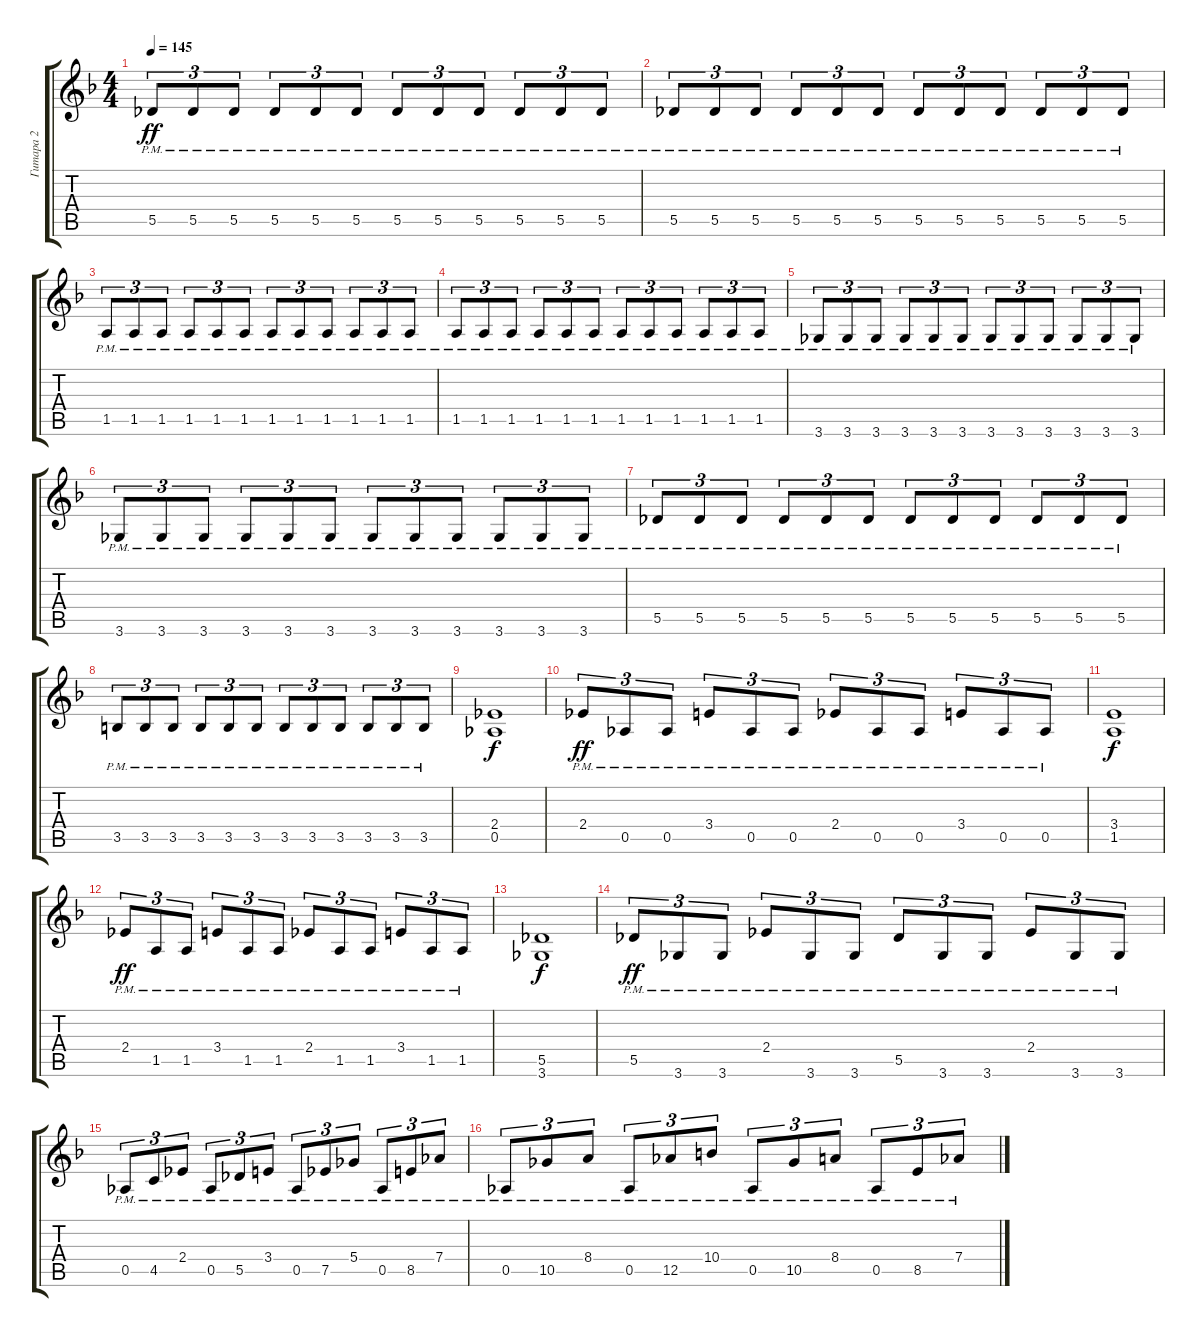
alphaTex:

\track ("Гитара 2" "Гитара 2") {instrument distortionguitar}
\staff {score tabs}
\tuning (Eb4 Bb3 Gb3 Db3 Ab2 Eb2) {hide}
\ts (4 4)
\tempo 145
\clef g2
\ks dminor
5.5{pm}.8{tu (3 2) dy ff} 5.5{pm}.8{tu (3 2)} 5.5{pm}.8{tu (3 2)} 5.5{pm}.8{tu (3 2)} 5.5{pm}.8{tu (3 2)} 5.5{pm}.8{tu (3 2)} 5.5{pm}.8{tu (3 2)} 5.5{pm}.8{tu (3 2)} 5.5{pm}.8{tu (3 2)} 5.5{pm}.8{tu (3 2)} 5.5{pm}.8{tu (3 2)} 5.5{pm}.8{tu (3 2)} |
5.5{pm}.8{tu (3 2)} 5.5{pm}.8{tu (3 2)} 5.5{pm}.8{tu (3 2)} 5.5{pm}.8{tu (3 2)} 5.5{pm}.8{tu (3 2)} 5.5{pm}.8{tu (3 2)} 5.5{pm}.8{tu (3 2)} 5.5{pm}.8{tu (3 2)} 5.5{pm}.8{tu (3 2)} 5.5{pm}.8{tu (3 2)} 5.5{pm}.8{tu (3 2)} 5.5{pm}.8{tu (3 2)} |
1.5{pm}.8{tu (3 2)} 1.5{pm}.8{tu (3 2)} 1.5{pm}.8{tu (3 2)} 1.5{pm}.8{tu (3 2)} 1.5{pm}.8{tu (3 2)} 1.5{pm}.8{tu (3 2)} 1.5{pm}.8{tu (3 2)} 1.5{pm}.8{tu (3 2)} 1.5{pm}.8{tu (3 2)} 1.5{pm}.8{tu (3 2)} 1.5{pm}.8{tu (3 2)} 1.5{pm}.8{tu (3 2)} |
1.5{pm}.8{tu (3 2)} 1.5{pm}.8{tu (3 2)} 1.5{pm}.8{tu (3 2)} 1.5{pm}.8{tu (3 2)} 1.5{pm}.8{tu (3 2)} 1.5{pm}.8{tu (3 2)} 1.5{pm}.8{tu (3 2)} 1.5{pm}.8{tu (3 2)} 1.5{pm}.8{tu (3 2)} 1.5{pm}.8{tu (3 2)} 1.5{pm}.8{tu (3 2)} 1.5{pm}.8{tu (3 2)} |
3.6{pm}.8{tu (3 2)} 3.6{pm}.8{tu (3 2)} 3.6{pm}.8{tu (3 2)} 3.6{pm}.8{tu (3 2)} 3.6{pm}.8{tu (3 2)} 3.6{pm}.8{tu (3 2)} 3.6{pm}.8{tu (3 2)} 3.6{pm}.8{tu (3 2)} 3.6{pm}.8{tu (3 2)} 3.6{pm}.8{tu (3 2)} 3.6{pm}.8{tu (3 2)} 3.6{pm}.8{tu (3 2)} |
3.6{pm}.8{tu (3 2)} 3.6{pm}.8{tu (3 2)} 3.6{pm}.8{tu (3 2)} 3.6{pm}.8{tu (3 2)} 3.6{pm}.8{tu (3 2)} 3.6{pm}.8{tu (3 2)} 3.6{pm}.8{tu (3 2)} 3.6{pm}.8{tu (3 2)} 3.6{pm}.8{tu (3 2)} 3.6{pm}.8{tu (3 2)} 3.6{pm}.8{tu (3 2)} 3.6{pm}.8{tu (3 2)} |
5.5{pm}.8{tu (3 2)} 5.5{pm}.8{tu (3 2)} 5.5{pm}.8{tu (3 2)} 5.5{pm}.8{tu (3 2)} 5.5{pm}.8{tu (3 2)} 5.5{pm}.8{tu (3 2)} 5.5{pm}.8{tu (3 2)} 5.5{pm}.8{tu (3 2)} 5.5{pm}.8{tu (3 2)} 5.5{pm}.8{tu (3 2)} 5.5{pm}.8{tu (3 2)} 5.5{pm}.8{tu (3 2)} |
3.5{pm}.8{tu (3 2)} 3.5{pm}.8{tu (3 2)} 3.5{pm}.8{tu (3 2)} 3.5{pm}.8{tu (3 2)} 3.5{pm}.8{tu (3 2)} 3.5{pm}.8{tu (3 2)} 3.5{pm}.8{tu (3 2)} 3.5{pm}.8{tu (3 2)} 3.5{pm}.8{tu (3 2)} 3.5{pm}.8{tu (3 2)} 3.5{pm}.8{tu (3 2)} 3.5{pm}.8{tu (3 2)} |
(2.4 0.5).1{dy f} |
2.4{pm}.8{tu (3 2) dy ff} 0.5{pm}.8{tu (3 2)} 0.5{pm}.8{tu (3 2)} 3.4{pm}.8{tu (3 2)} 0.5{pm}.8{tu (3 2)} 0.5{pm}.8{tu (3 2)} 2.4{pm}.8{tu (3 2)} 0.5{pm}.8{tu (3 2)} 0.5{pm}.8{tu (3 2)} 3.4{pm}.8{tu (3 2)} 0.5{pm}.8{tu (3 2)} 0.5{pm}.8{tu (3 2)} |
(3.4 1.5).1{dy f} |
2.4{pm}.8{tu (3 2) dy ff} 1.5{pm}.8{tu (3 2)} 1.5{pm}.8{tu (3 2)} 3.4{pm}.8{tu (3 2)} 1.5{pm}.8{tu (3 2)} 1.5{pm}.8{tu (3 2)} 2.4{pm}.8{tu (3 2)} 1.5{pm}.8{tu (3 2)} 1.5{pm}.8{tu (3 2)} 3.4{pm}.8{tu (3 2)} 1.5{pm}.8{tu (3 2)} 1.5{pm}.8{tu (3 2)} |
(5.5 3.6).1{dy f} |
5.5{pm}.8{tu (3 2) dy ff} 3.6{pm}.8{tu (3 2)} 3.6{pm}.8{tu (3 2)} 2.4{pm}.8{tu (3 2)} 3.6{pm}.8{tu (3 2)} 3.6{pm}.8{tu (3 2)} 5.5{pm}.8{tu (3 2)} 3.6{pm}.8{tu (3 2)} 3.6{pm}.8{tu (3 2)} 2.4{pm}.8{tu (3 2)} 3.6{pm}.8{tu (3 2)} 3.6{pm}.8{tu (3 2)} |
0.5{pm}.8{tu (3 2)} 4.5{pm}.8{tu (3 2)} 2.4{pm}.8{tu (3 2)} 0.5{pm}.8{tu (3 2)} 5.5{pm}.8{tu (3 2)} 3.4{pm}.8{tu (3 2)} 0.5{pm}.8{tu (3 2)} 7.5{pm}.8{tu (3 2)} 5.4{pm}.8{tu (3 2)} 0.5{pm}.8{tu (3 2)} 8.5{pm}.8{tu (3 2)} 7.4{pm}.8{tu (3 2)} |
0.5{pm}.8{tu (3 2)} 10.5{pm}.8{tu (3 2)} 8.4{pm}.8{tu (3 2)} 0.5{pm}.8{tu (3 2)} 12.5{pm}.8{tu (3 2)} 10.4{pm}.8{tu (3 2)} 0.5{pm}.8{tu (3 2)} 10.5{pm}.8{tu (3 2)} 8.4{pm}.8{tu (3 2)} 0.5{pm}.8{tu (3 2)} 8.5{pm}.8{tu (3 2)} 7.4{pm}.8{tu (3 2)}
